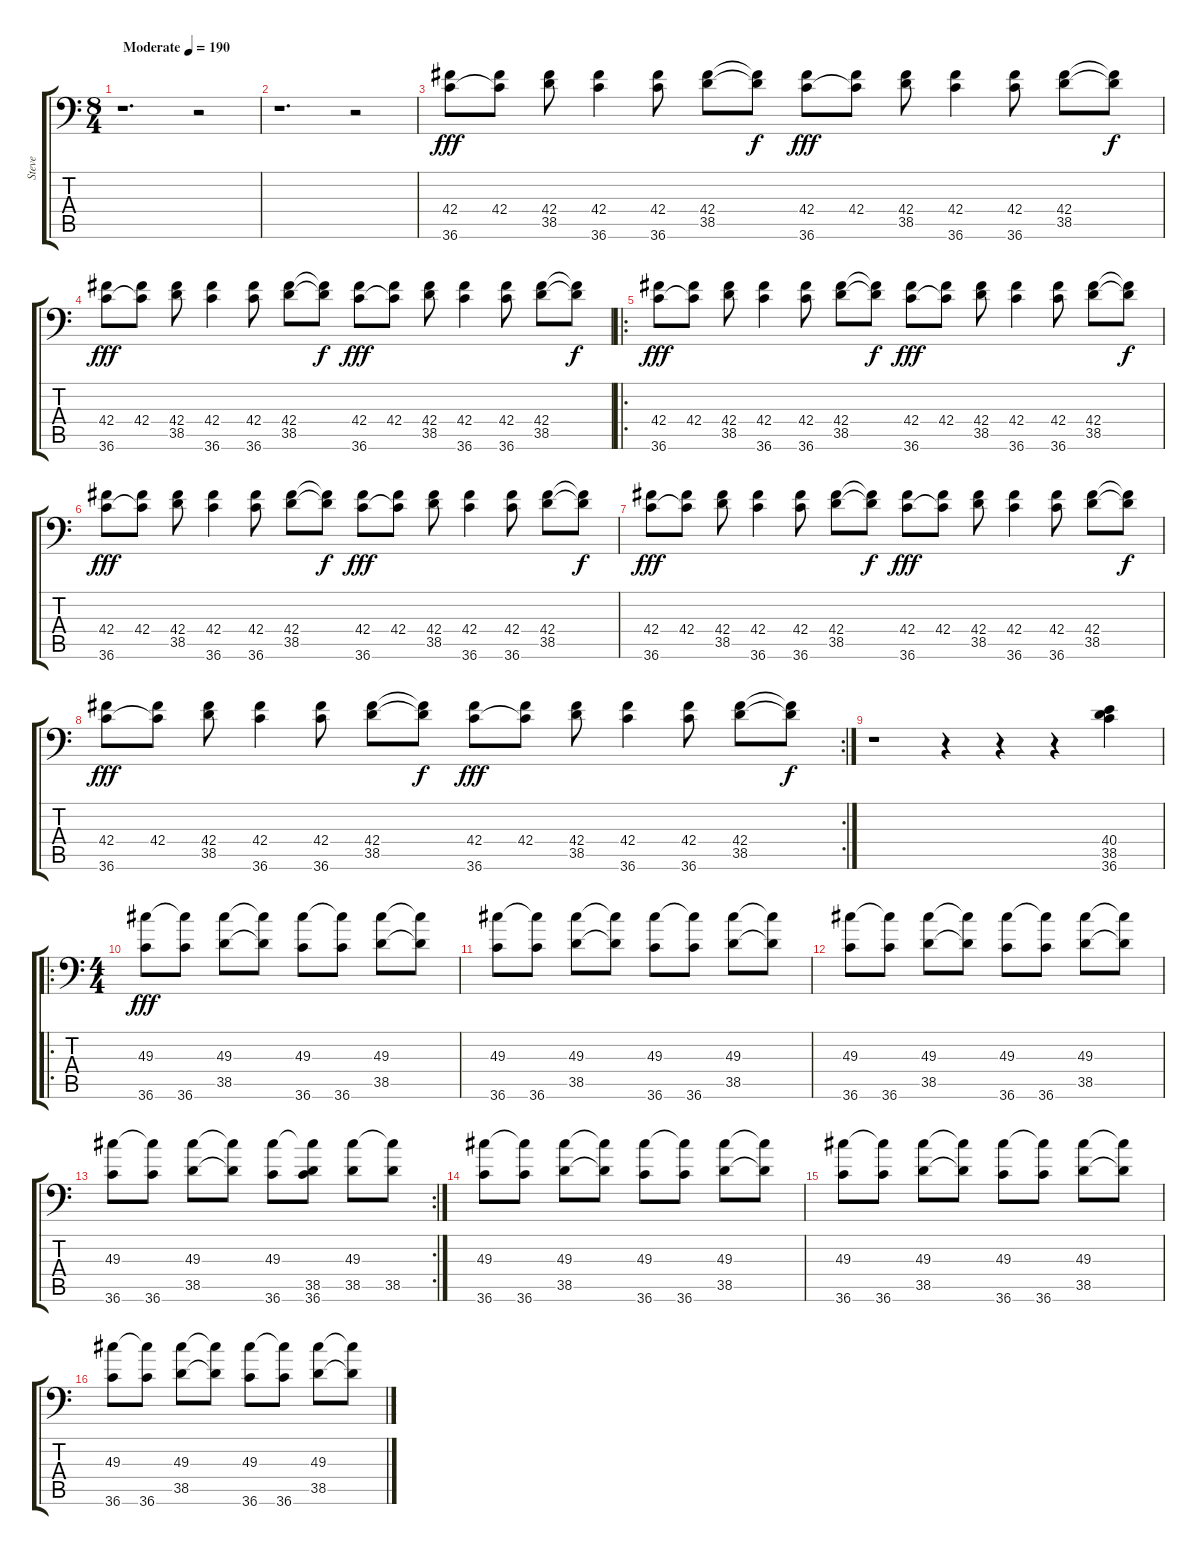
\track ("Steve" "Steve") {instrument acousticgrandpiano}
\staff {score tabs}
\tuning (C-1 C-1 C-1 C-1 C-1 C-1) {hide}
\ts (8 4)
\section ("" "")
\tempo (190 "Moderate")
\clef f4
\ks c
r.1{d dy fff instrument acousticgrandpiano} r.2 |
r.1{d} r.2 |
(42.4 36.6).8 (42.4 36.6{t}).8 (42.4 38.5).8 (42.4 36.6).4 (42.4 36.6).8 (42.4 38.5).8 (42.4{t} 38.5{t}).8{dy f} (42.4 36.6).8{dy fff} (42.4 36.6{t}).8 (42.4 38.5).8 (42.4 36.6).4 (42.4 36.6).8 (42.4 38.5).8 (42.4{t} 38.5{t}).8{dy f} |
(42.4 36.6).8{dy fff} (42.4 36.6{t}).8 (42.4 38.5).8 (42.4 36.6).4 (42.4 36.6).8 (42.4 38.5).8 (42.4{t} 38.5{t}).8{dy f} (42.4 36.6).8{dy fff} (42.4 36.6{t}).8 (42.4 38.5).8 (42.4 36.6).4 (42.4 36.6).8 (42.4 38.5).8 (42.4{t} 38.5{t}).8{dy f} |
\ro
\section ("" "")
(42.4 36.6).8{dy fff} (42.4 36.6{t}).8 (42.4 38.5).8 (42.4 36.6).4 (42.4 36.6).8 (42.4 38.5).8 (42.4{t} 38.5{t}).8{dy f} (42.4 36.6).8{dy fff} (42.4 36.6{t}).8 (42.4 38.5).8 (42.4 36.6).4 (42.4 36.6).8 (42.4 38.5).8 (42.4{t} 38.5{t}).8{dy f} |
(42.4 36.6).8{dy fff} (42.4 36.6{t}).8 (42.4 38.5).8 (42.4 36.6).4 (42.4 36.6).8 (42.4 38.5).8 (42.4{t} 38.5{t}).8{dy f} (42.4 36.6).8{dy fff} (42.4 36.6{t}).8 (42.4 38.5).8 (42.4 36.6).4 (42.4 36.6).8 (42.4 38.5).8 (42.4{t} 38.5{t}).8{dy f} |
(42.4 36.6).8{dy fff} (42.4 36.6{t}).8 (42.4 38.5).8 (42.4 36.6).4 (42.4 36.6).8 (42.4 38.5).8 (42.4{t} 38.5{t}).8{dy f} (42.4 36.6).8{dy fff} (42.4 36.6{t}).8 (42.4 38.5).8 (42.4 36.6).4 (42.4 36.6).8 (42.4 38.5).8 (42.4{t} 38.5{t}).8{dy f} |
\rc 2
(42.4 36.6).8{dy fff} (42.4 36.6{t}).8 (42.4 38.5).8 (42.4 36.6).4 (42.4 36.6).8 (42.4 38.5).8 (42.4{t} 38.5{t}).8{dy f} (42.4 36.6).8{dy fff} (42.4 36.6{t}).8 (42.4 38.5).8 (42.4 36.6).4 (42.4 36.6).8 (42.4 38.5).8 (42.4{t} 38.5{t}).8{dy f} |
\section ("" "")
r.1 r.4 r.4 r.4 (40.4 38.5 36.6).4 |
\ro
\ts (4 4)
\section ("" "")
(49.3 36.6).8{dy fff} (49.3{t} 36.6).8 (49.3 38.5).8 (49.3{t} 38.5{t}).8 (49.3 36.6).8 (49.3{t} 36.6).8 (49.3 38.5).8 (49.3{t} 38.5{t}).8 |
(49.3 36.6).8 (49.3{t} 36.6).8 (49.3 38.5).8 (49.3{t} 38.5{t}).8 (49.3 36.6).8 (49.3{t} 36.6).8 (49.3 38.5).8 (49.3{t} 38.5{t}).8 |
(49.3 36.6).8 (49.3{t} 36.6).8 (49.3 38.5).8 (49.3{t} 38.5{t}).8 (49.3 36.6).8 (49.3{t} 36.6).8 (49.3 38.5).8 (49.3{t} 38.5{t}).8 |
\rc 2
(49.3 36.6).8 (49.3{t} 36.6).8 (49.3 38.5).8 (49.3{t} 38.5{t}).8 (49.3 36.6).8 (49.3{t} 38.5 36.6).8 (49.3 38.5).8 (49.3{t} 38.5).8 |
(49.3 36.6).8 (49.3{t} 36.6).8 (49.3 38.5).8 (49.3{t} 38.5{t}).8 (49.3 36.6).8 (49.3{t} 36.6).8 (49.3 38.5).8 (49.3{t} 38.5{t}).8 |
(49.3 36.6).8 (49.3{t} 36.6).8 (49.3 38.5).8 (49.3{t} 38.5{t}).8 (49.3 36.6).8 (49.3{t} 36.6).8 (49.3 38.5).8 (49.3{t} 38.5{t}).8 |
(49.3 36.6).8 (49.3{t} 36.6).8 (49.3 38.5).8 (49.3{t} 38.5{t}).8 (49.3 36.6).8 (49.3{t} 36.6).8 (49.3 38.5).8 (49.3{t} 38.5{t}).8
